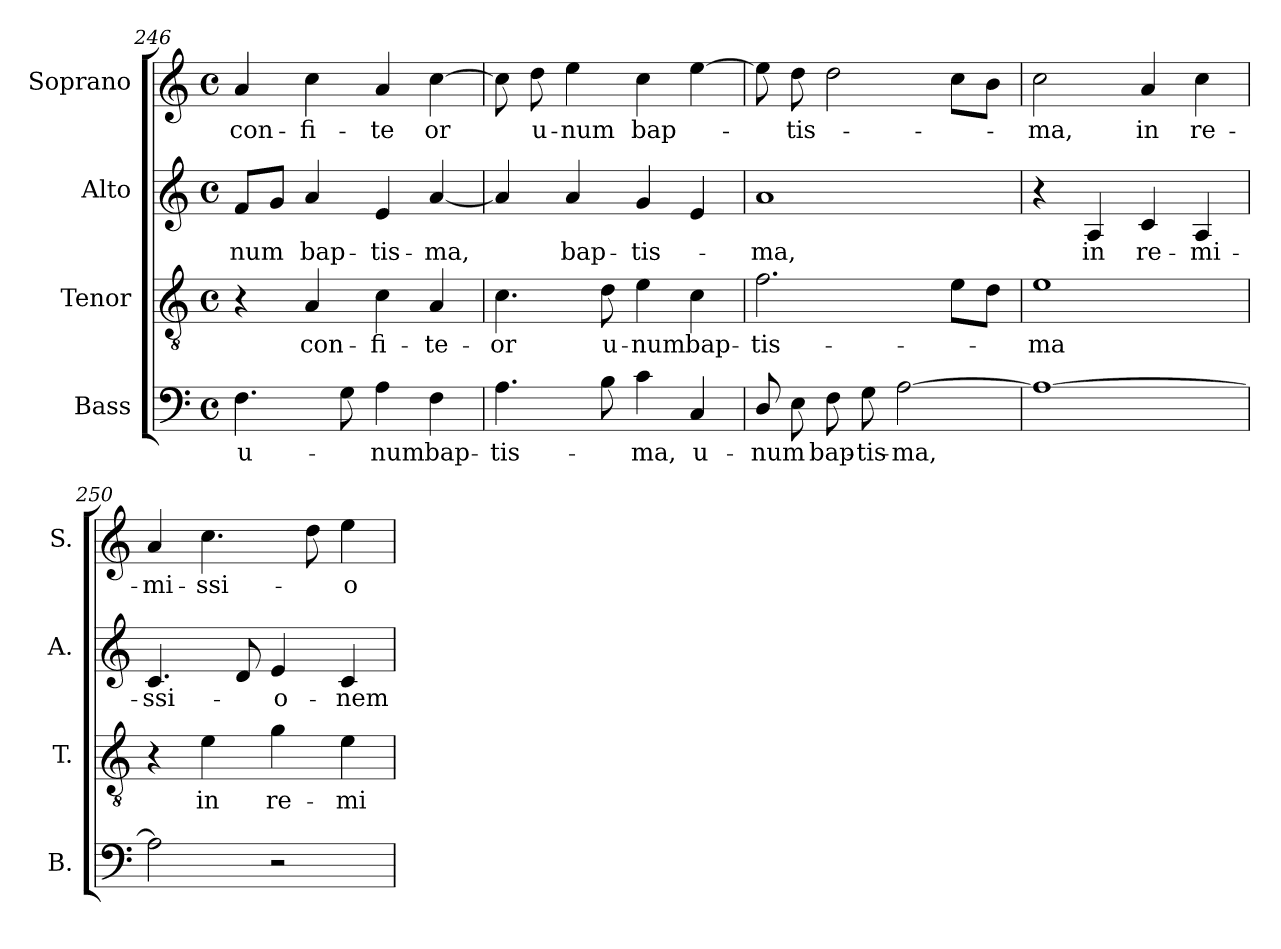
**kern	**text	**kern	**text	**kern	**text	**kern	**text
*part4	*part4	*part3	*part3	*part2	*part2	*part1	*part1
*staff4	*staff4	*staff3	*staff3	*staff2	*staff2	*staff1	*staff1
*I"Bass	*	*I"Tenor	*	*I"Alto	*	*I"Soprano	*
*I'B.	*	*I'T.	*	*I'A.	*	*I'S.	*
!!LO:LB:g=z
*clefF4	*	*clefGv2	*	*clefG2	*	*clefG2	*
*	*	*ITrd7c12	*	*	*	*	*
*k[]	*	*k[]	*	*k[]	*	*k[]	*
*C:	*	*C:	*	*C:	*	*C:	*
*M4/4	*	*M4/4	*	*M4/4	*	*M4/4	*
*met(c)	*	*met(c)	*	*met(c)	*	*met(c)	*
=246	=246	=246	=246	=246	=246	=246	=246
!	!LO:LY:b:color=#000000	!	!	!	!	!	!
!	!	!	!	!	!LO:LY:b:color=#000000	!	!
!	!	!	!	!	!	!	!LO:LY:b:color=#000000
4.Fi\	u-	4r	.	8fi/L	-num	4ai/	con-
.	.	.	.	8gi/J	.	.	.
!	!	!	!LO:LY:b:color=#000000	!	!	!	!
!	!	!	!	!	!LO:LY:b:color=#000000	!	!
!	!	!	!	!	!	!	!LO:LY:b:color=#000000
.	.	4AAi/	con-	4ai/	bap-	4cci\	-fi-
8Gi\	.	.	.	.	.	.	.
!	!LO:LY:b:color=#000000	!	!	!	!	!	!
!	!	!	!LO:LY:b:color=#000000	!	!	!	!
!	!	!	!	!	!LO:LY:b:color=#000000	!	!
!	!	!	!	!	!	!	!LO:LY:b:color=#000000
4Ai\	-num	4Ci\	-fi-	4ei/	-tis-	4ai/	-te
!	!LO:LY:b:color=#000000	!	!	!	!	!	!
!	!	!	!LO:LY:b:color=#000000	!	!	!	!
!	!	!	!	!	!LO:LY:b:color=#000000	!	!
!	!	!	!	!	!	!	!LO:LY:b:color=#000000
4Fi\	bap-	4AAi/	-te-	[4ai/	-ma,	[4cci\	or
=247	=247	=247	=247	=247	=247	=247	=247
!	!LO:LY:b:color=#000000	!	!	!	!	!	!
!	!	!	!LO:LY:b:color=#000000	!	!	!	!
4.Ai\	-tis-	4.Ci\	-or	4ai/]	.	8cci\]	.
!	!	!	!	!	!	!	!LO:LY:b:color=#000000
.	.	.	.	.	.	8ddi\	u-
!	!	!	!	!	!LO:LY:b:color=#000000	!	!
!	!	!	!	!	!	!	!LO:LY:b:color=#000000
.	.	.	.	4ai/	bap-	4eei\	-num
!	!	!	!LO:LY:b:color=#000000	!	!	!	!
8Bi\	.	8Di\	u-	.	.	.	.
!	!LO:LY:b:color=#000000	!	!	!	!	!	!
!	!	!	!LO:LY:b:color=#000000	!	!	!	!
!	!	!	!	!	!LO:LY:b:color=#000000	!	!
!	!	!	!	!	!	!	!LO:LY:b:color=#000000
4ci\	-ma,	4Ei\	-num	4gi/	-tis-	4cci\	bap-
!	!LO:LY:b:color=#000000	!	!	!	!	!	!
!	!	!	!LO:LY:b:color=#000000	!	!	!	!
4Ci/	u-	4Ci\	bap-	4ei/	.	[4eei\	.
=248	=248	=248	=248	=248	=248	=248	=248
!	!LO:LY:b:color=#000000	!	!	!	!	!	!
!	!	!	!LO:LY:b:color=#000000	!	!	!	!
!	!	!	!	!	!LO:LY:b:color=#000000	!	!
8Di/	-num	2.Fi\	-tis-	1ai	-ma,	8eei\]	.
!	!	!	!	!	!	!	!LO:LY:b:color=#000000
8Ei\	.	.	.	.	.	8ddi\	-tis-
!	!LO:LY:b:color=#000000	!	!	!	!	!	!
8Fi\	bap-	.	.	.	.	2ddi\	.
!	!LO:LY:b:color=#000000	!	!	!	!	!	!
8Gi\	-tis-	.	.	.	.	.	.
!	!LO:LY:b:color=#000000	!	!	!	!	!	!
[2Ai\	-ma,	.	.	.	.	.	.
.	.	8Ei\L	.	.	.	8cci\L	.
.	.	8Di\J	.	.	.	8bi\J	.
=249	=249	=249	=249	=249	=249	=249	=249
!	!	!	!LO:LY:b:color=#000000	!	!	!	!
!	!	!	!	!	!	!	!LO:LY:b:color=#000000
1Ai_	.	1Ei	-ma	4r	.	2cci\	-ma,
!	!	!	!	!	!LO:LY:b:color=#000000	!	!
.	.	.	.	4Ai/	in	.	.
!	!	!	!	!	!LO:LY:b:color=#000000	!	!
!	!	!	!	!	!	!	!LO:LY:b:color=#000000
.	.	.	.	4ci/	re-	4ai/	in
!	!	!	!	!	!LO:LY:b:color=#000000	!	!
!	!	!	!	!	!	!	!LO:LY:b:color=#000000
.	.	.	.	4Ai/	-mi-	4cci\	re-
=250	=250	=250	=250	=250	=250	=250	=250
!	!	!	!	!	!LO:LY:b:color=#000000	!	!
!	!	!	!	!	!	!	!LO:LY:b:color=#000000
2Ai\]	.	4r	.	4.ci/	-ssi-	4ai/	-mi-
!	!	!	!LO:LY:b:color=#000000	!	!	!	!
!	!	!	!	!	!	!	!LO:LY:b:color=#000000
.	.	4Ei\	in	.	.	4.cci\	-ssi-
.	.	.	.	8di/	.	.	.
!	!	!	!LO:LY:b:color=#000000	!	!	!	!
!	!	!	!	!	!LO:LY:b:color=#000000	!	!
2r	.	4Gi\	re-	4ei/	-o-	.	.
.	.	.	.	.	.	8ddi\	.
!	!	!	!LO:LY:b:color=#000000	!	!	!	!
!	!	!	!	!	!LO:LY:b:color=#000000	!	!
!	!	!	!	!	!	!	!LO:LY:b:color=#000000
.	.	4Ei\	-mi-	4ci/	-nem	4eei\	-o-
=	=	=	=	=	=	=	=
*-	*-	*-	*-	*-	*-	*-	*-
